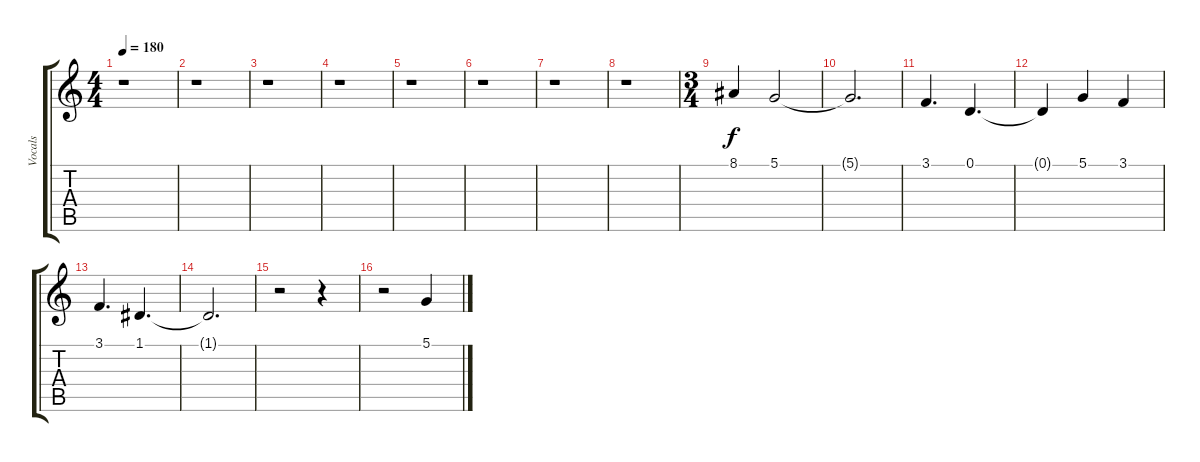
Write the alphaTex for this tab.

\track ("Vocals" "Vocals") {instrument stringensemble1}
\staff {score tabs}
\tuning (D4 A3 F3 C3 G2 C2) {hide}
\ts (4 4)
\tempo 180
\clef g2
\ks c
r.1{dy f} |
r.1 |
r.1 |
r.1 |
r.1 |
r.1 |
r.1 |
r.1 |
\ts (3 4)
8.1.4 5.1.2 |
5.1{t}.2{d} |
3.1.4{d} 0.1.4{d} |
0.1{t}.4 5.1.4 3.1.4 |
3.1.4{d} 1.1.4{d} |
1.1{t}.2{d} |
r.2 r.4 |
r.2 5.1.4
